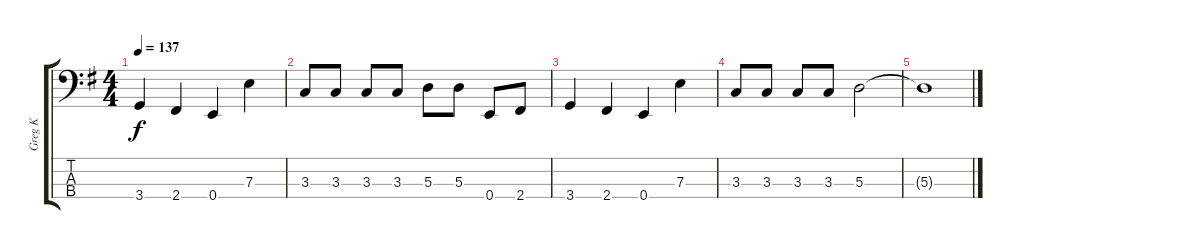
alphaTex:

\track ("Greg K" "Greg K") {instrument electricbasspick}
\staff {score tabs}
\tuning (G2 D2 A1 E1) {hide}
\ts (4 4)
\tempo 137
\clef f4
\ks eminor
3.4.4{dy f} 2.4.4 0.4.4 7.3.4 |
3.3.8 3.3.8 3.3.8 3.3.8 5.3.8 5.3.8 0.4.8 2.4.8 |
3.4.4 2.4.4 0.4.4 7.3.4 |
3.3.8 3.3.8 3.3.8 3.3.8 5.3.2 |
5.3{t}.1
